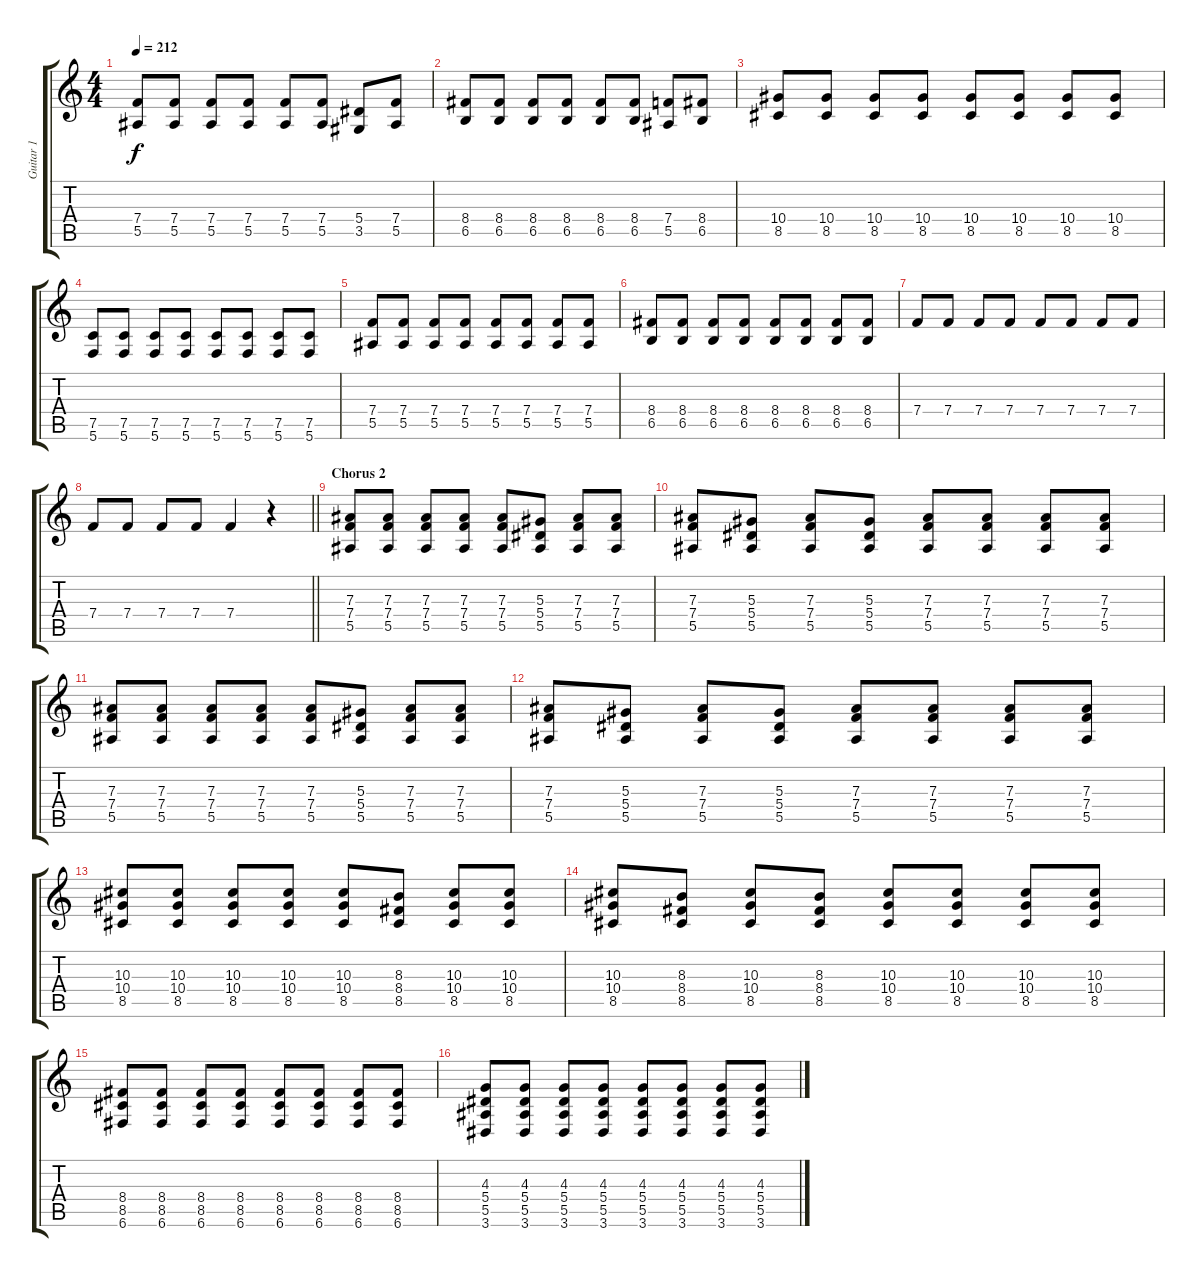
\track ("Guitar 1" "Guitar 1") {instrument overdrivenguitar}
\staff {score tabs}
\tuning (C4 G3 Eb3 Bb2 F2 C2) {hide}
\ts (4 4)
\tempo 212
\clef g2
\ks c
(7.4 5.5).8{dy f} (7.4 5.5).8 (7.4 5.5).8 (7.4 5.5).8 (7.4 5.5).8 (7.4 5.5).8 (5.4 3.5).8 (7.4 5.5).8 |
(8.4 6.5).8 (8.4 6.5).8 (8.4 6.5).8 (8.4 6.5).8 (8.4 6.5).8 (8.4 6.5).8 (7.4 5.5).8 (8.4 6.5).8 |
(10.4 8.5).8 (10.4 8.5).8 (10.4 8.5).8 (10.4 8.5).8 (10.4 8.5).8 (10.4 8.5).8 (10.4 8.5).8 (10.4 8.5).8 |
(7.5 5.6).8 (7.5 5.6).8 (7.5 5.6).8 (7.5 5.6).8 (7.5 5.6).8 (7.5 5.6).8 (7.5 5.6).8 (7.5 5.6).8 |
(7.4 5.5).8 (7.4 5.5).8 (7.4 5.5).8 (7.4 5.5).8 (7.4 5.5).8 (7.4 5.5).8 (7.4 5.5).8 (7.4 5.5).8 |
(8.4 6.5).8 (8.4 6.5).8 (8.4 6.5).8 (8.4 6.5).8 (8.4 6.5).8 (8.4 6.5).8 (8.4 6.5).8 (8.4 6.5).8 |
7.4.8 7.4.8 7.4.8 7.4.8 7.4.8 7.4.8 7.4.8 7.4.8 |
\barLineRight lightlight
7.4.8 7.4.8 7.4.8 7.4.8 7.4.4 r.4 |
\section ("" "Chorus 2")
(7.3 7.4 5.5).8{volume 9} (7.3 7.4 5.5).8 (7.3 7.4 5.5).8 (7.3 7.4 5.5).8 (7.3 7.4 5.5).8 (5.3 5.4 5.5).8 (7.3 7.4 5.5).8 (7.3 7.4 5.5).8 |
(7.3 7.4 5.5).8 (5.3 5.4 5.5).8 (7.3 7.4 5.5).8 (5.3 5.4 5.5).8 (7.3 7.4 5.5).8 (7.3 7.4 5.5).8 (7.3 7.4 5.5).8 (7.3 7.4 5.5).8 |
(7.3 7.4 5.5).8 (7.3 7.4 5.5).8 (7.3 7.4 5.5).8 (7.3 7.4 5.5).8 (7.3 7.4 5.5).8 (5.3 5.4 5.5).8 (7.3 7.4 5.5).8 (7.3 7.4 5.5).8 |
(7.3 7.4 5.5).8 (5.3 5.4 5.5).8 (7.3 7.4 5.5).8 (5.3 5.4 5.5).8 (7.3 7.4 5.5).8 (7.3 7.4 5.5).8 (7.3 7.4 5.5).8 (7.3 7.4 5.5).8 |
(10.3 10.4 8.5).8 (10.3 10.4 8.5).8 (10.3 10.4 8.5).8 (10.3 10.4 8.5).8 (10.3 10.4 8.5).8 (8.3 8.4 8.5).8 (10.3 10.4 8.5).8 (10.3 10.4 8.5).8 |
(10.3 10.4 8.5).8 (8.3 8.4 8.5).8 (10.3 10.4 8.5).8 (8.3 8.4 8.5).8 (10.3 10.4 8.5).8 (10.3 10.4 8.5).8 (10.3 10.4 8.5).8 (10.3 10.4 8.5).8 |
(8.4 8.5 6.6).8 (8.4 8.5 6.6).8 (8.4 8.5 6.6).8 (8.4 8.5 6.6).8 (8.4 8.5 6.6).8 (8.4 8.5 6.6).8 (8.4 8.5 6.6).8 (8.4 8.5 6.6).8 |
(4.3 5.4 5.5 3.6).8 (4.3 5.4 5.5 3.6).8 (4.3 5.4 5.5 3.6).8 (4.3 5.4 5.5 3.6).8 (4.3 5.4 5.5 3.6).8 (4.3 5.4 5.5 3.6).8 (4.3 5.4 5.5 3.6).8 (4.3 5.4 5.5 3.6).8
